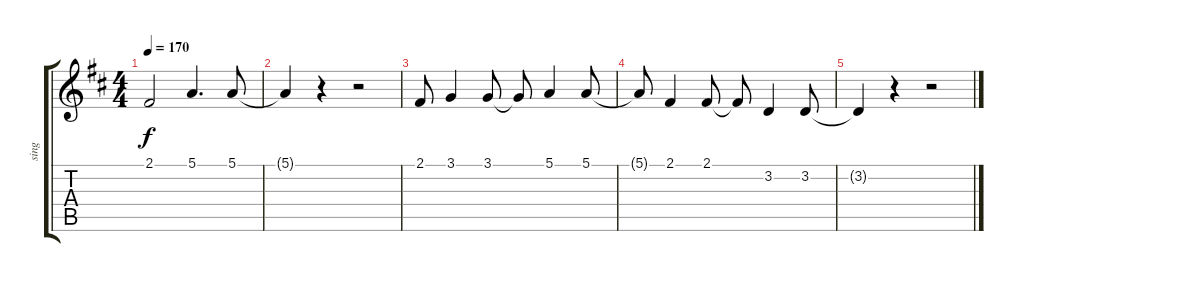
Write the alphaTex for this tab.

\track ("sing" "sing") {instrument synthvoice}
\staff {score tabs}
\tuning (E4 B3 G3 D3 A2 E2) {hide}
\ts (4 4)
\tempo 170
\clef g2
\ks d
2.1.2{dy f} 5.1.4{d} 5.1.8 |
5.1{t}.4 r.4 r.2 |
2.1.8 3.1.4 3.1.8 3.1{t}.8 5.1.4 5.1.8 |
5.1{t}.8 2.1.4 2.1.8 2.1{t}.8 3.2.4 3.2.8 |
3.2{t}.4 r.4 r.2
